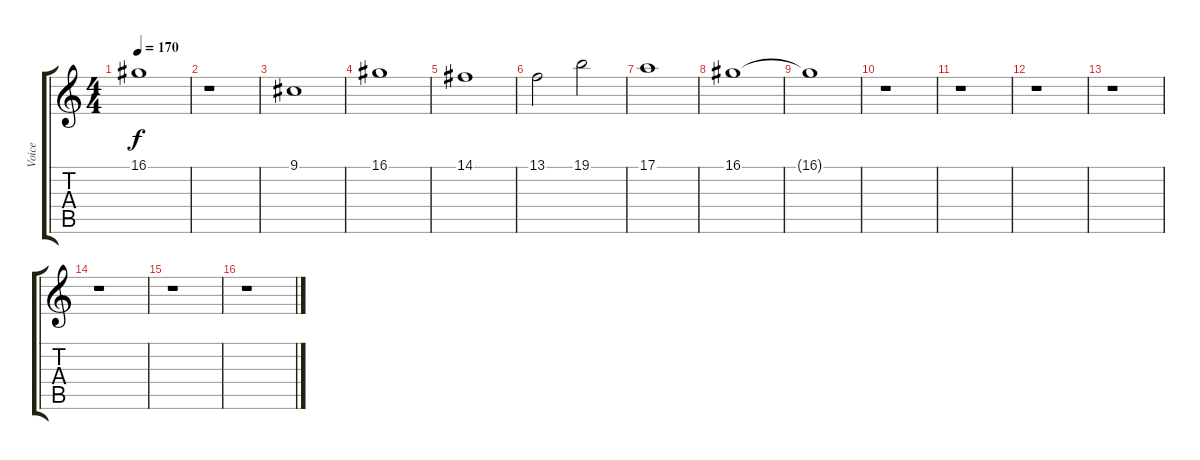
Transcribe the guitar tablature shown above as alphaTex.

\track ("Voice" "Voice") {instrument pad4choir}
\staff {score tabs}
\tuning (E4 B3 G3 D3 A2 E2) {hide}
\ts (4 4)
\tempo 170
\clef g2
\ks c
16.1{t}.1{dy f} |
r.1 |
9.1.1 |
16.1.1 |
14.1.1 |
13.1.2 19.1.2 |
17.1.1 |
16.1.1 |
16.1{t}.1 |
r.1 |
r.1 |
r.1 |
r.1 |
r.1 |
r.1 |
r.1
